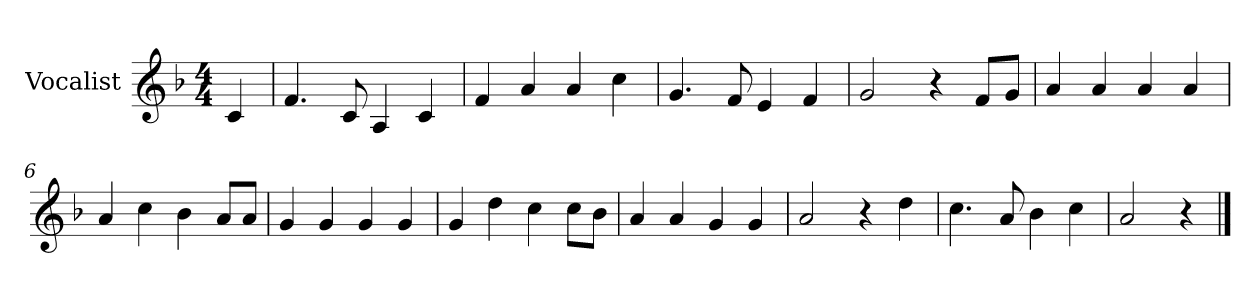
**kern
*part1
*staff1
*I"Vocalist
*k[b-]
*F:
*M4/4
=
4c
=1
4.f
8c
4A
4c
=2
4f
4a
4a
4cc
=3
4.g
8f
4e
4f
=4
2g
4r
8fL
8gJ
=5
4a
4a
4a
4a
=6
4a
4cc
4b-
8aL
8aJ
=7
4g
4g
4g
4g
=8
4g
4dd
4cc
8ccL
8b-J
=9
4a
4a
4g
4g
=10
2a
4r
4dd
=11
4.cc
8a
4b-
4cc
=12
2a
4r
==
*-
